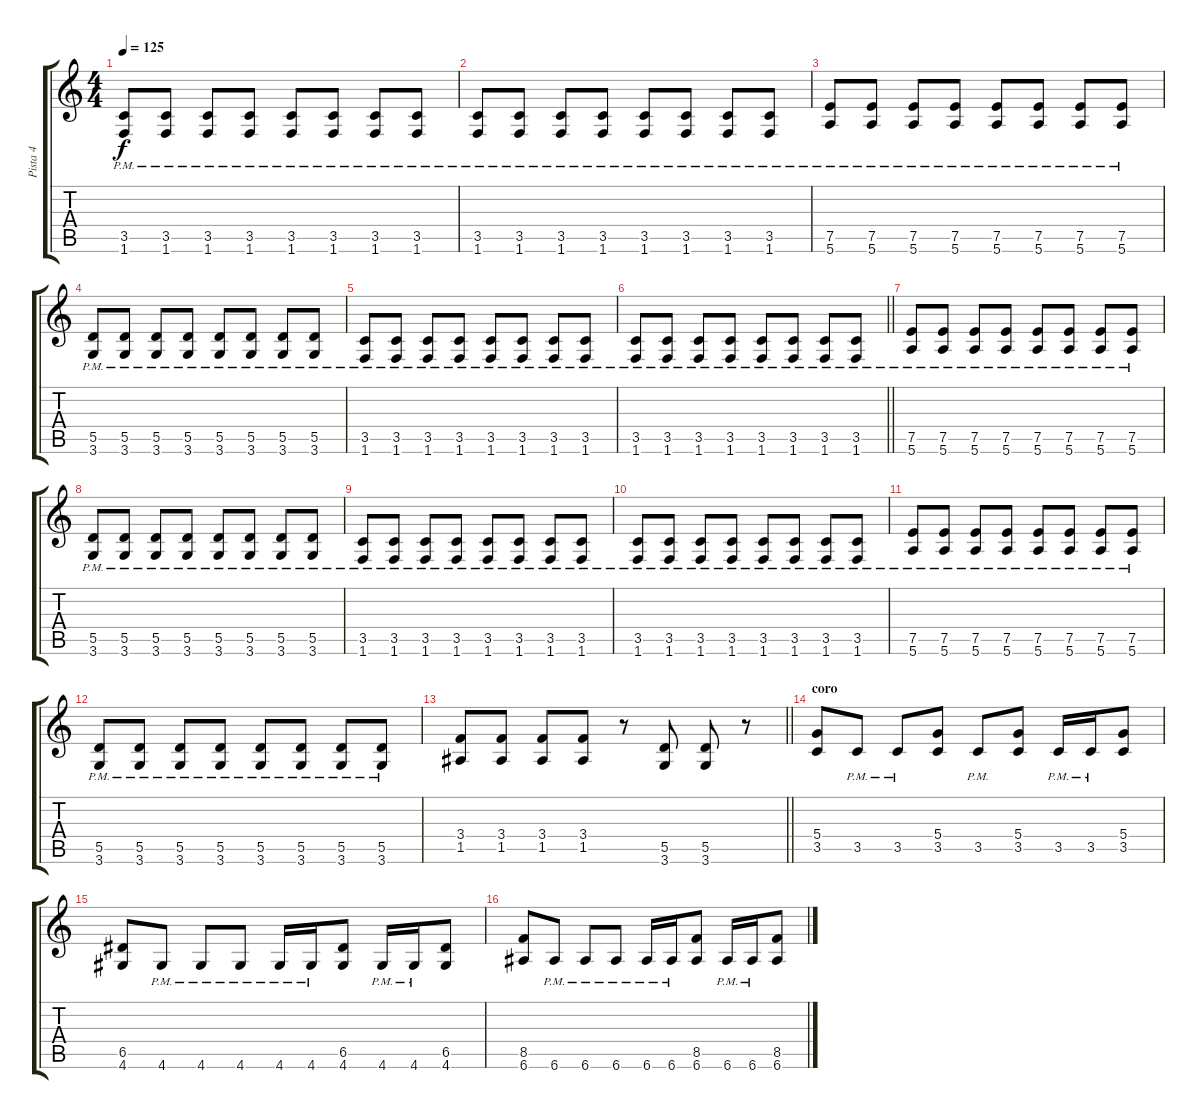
\track ("Pista 4" "Pista 4") {instrument overdrivenguitar}
\staff {score tabs}
\tuning (E4 B3 G3 D3 A2 E2) {hide}
\ts (4 4)
\tempo 125
\clef g2
\ks c
(3.5{pm} 1.6{pm}).8{dy f} (3.5{pm} 1.6{pm}).8 (3.5{pm} 1.6{pm}).8 (3.5{pm} 1.6{pm}).8 (3.5{pm} 1.6{pm}).8 (3.5{pm} 1.6{pm}).8 (3.5{pm} 1.6{pm}).8 (3.5{pm} 1.6{pm}).8 |
(3.5{pm} 1.6).8 (3.5{pm} 1.6).8 (3.5{pm} 1.6).8 (3.5{pm} 1.6).8 (3.5{pm} 1.6).8 (3.5{pm} 1.6).8 (3.5{pm} 1.6).8 (3.5{pm} 1.6).8 |
(7.5{pm} 5.6{pm}).8 (7.5{pm} 5.6{pm}).8 (7.5{pm} 5.6{pm}).8 (7.5{pm} 5.6{pm}).8 (7.5{pm} 5.6{pm}).8 (7.5{pm} 5.6{pm}).8 (7.5{pm} 5.6{pm}).8 (7.5{pm} 5.6{pm}).8 |
(5.5{pm} 3.6{pm}).8 (5.5{pm} 3.6{pm}).8 (5.5{pm} 3.6{pm}).8 (5.5{pm} 3.6{pm}).8 (5.5{pm} 3.6{pm}).8 (5.5{pm} 3.6{pm}).8 (5.5{pm} 3.6{pm}).8 (5.5{pm} 3.6{pm}).8 |
(3.5{pm} 1.6{pm}).8 (3.5{pm} 1.6{pm}).8 (3.5{pm} 1.6{pm}).8 (3.5{pm} 1.6{pm}).8 (3.5{pm} 1.6{pm}).8 (3.5{pm} 1.6{pm}).8 (3.5{pm} 1.6{pm}).8 (3.5{pm} 1.6{pm}).8 |
\barLineRight lightlight
(3.5{pm} 1.6{pm}).8 (3.5{pm} 1.6{pm}).8 (3.5{pm} 1.6{pm}).8 (3.5{pm} 1.6{pm}).8 (3.5{pm} 1.6{pm}).8 (3.5{pm} 1.6{pm}).8 (3.5{pm} 1.6{pm}).8 (3.5{pm} 1.6{pm}).8 |
(7.5{pm} 5.6{pm}).8 (7.5{pm} 5.6{pm}).8 (7.5{pm} 5.6{pm}).8 (7.5{pm} 5.6{pm}).8 (7.5{pm} 5.6{pm}).8 (7.5{pm} 5.6{pm}).8 (7.5{pm} 5.6{pm}).8 (7.5{pm} 5.6{pm}).8 |
(5.5{pm} 3.6{pm}).8 (5.5{pm} 3.6{pm}).8 (5.5{pm} 3.6{pm}).8 (5.5{pm} 3.6{pm}).8 (5.5{pm} 3.6{pm}).8 (5.5{pm} 3.6{pm}).8 (5.5{pm} 3.6{pm}).8 (5.5{pm} 3.6{pm}).8 |
(3.5{pm} 1.6{pm}).8 (3.5{pm} 1.6{pm}).8 (3.5{pm} 1.6{pm}).8 (3.5{pm} 1.6{pm}).8 (3.5{pm} 1.6{pm}).8 (3.5{pm} 1.6{pm}).8 (3.5{pm} 1.6{pm}).8 (3.5{pm} 1.6{pm}).8 |
(3.5{pm} 1.6).8 (3.5{pm} 1.6).8 (3.5{pm} 1.6).8 (3.5{pm} 1.6).8 (3.5{pm} 1.6).8 (3.5{pm} 1.6).8 (3.5{pm} 1.6).8 (3.5{pm} 1.6).8 |
(7.5{pm} 5.6{pm}).8 (7.5{pm} 5.6{pm}).8 (7.5{pm} 5.6{pm}).8 (7.5{pm} 5.6{pm}).8 (7.5{pm} 5.6{pm}).8 (7.5{pm} 5.6{pm}).8 (7.5{pm} 5.6{pm}).8 (7.5{pm} 5.6{pm}).8 |
(5.5{pm} 3.6{pm}).8 (5.5{pm} 3.6{pm}).8 (5.5{pm} 3.6{pm}).8 (5.5{pm} 3.6{pm}).8 (5.5{pm} 3.6{pm}).8 (5.5{pm} 3.6{pm}).8 (5.5{pm} 3.6{pm}).8 (5.5{pm} 3.6{pm}).8 |
\barLineRight lightlight
(3.4 1.5).8{volume 13} (3.4 1.5).8 (3.4 1.5).8 (3.4 1.5).8 r.8 (5.5 3.6).8 (5.5 3.6).8 r.8 |
\section ("" "coro")
(5.4 3.5).8 3.5{pm}.8 3.5{pm}.8 (5.4 3.5).8 3.5{pm}.8 (5.4 3.5).8 3.5{pm}.16 3.5{pm}.16 (5.4 3.5).8 |
(6.5 4.6).8 4.6{pm}.8 4.6{pm}.8 4.6{pm}.8 4.6{pm}.16 4.6{pm}.16 (6.5 4.6).8 4.6{pm}.16 4.6{pm}.16 (6.5 4.6).8 |
(8.5 6.6).8 6.6{pm}.8 6.6{pm}.8 6.6{pm}.8 6.6{pm}.16 6.6{pm}.16 (8.5 6.6).8 6.6{pm}.16 6.6{pm}.16 (8.5 6.6).8
